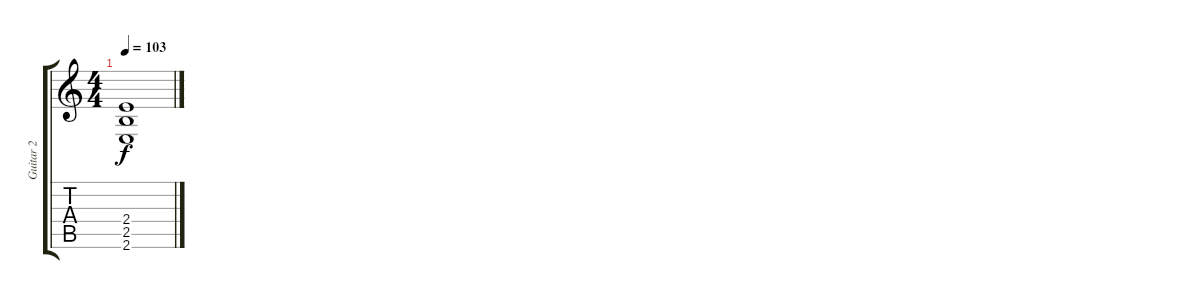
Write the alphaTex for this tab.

\track ("Guitar 2" "Guitar 2") {instrument distortionguitar}
\staff {score tabs}
\tuning (E4 B3 G3 D3 A2 D2) {hide}
\ts (4 4)
\tempo 103
\clef g2
\ks c
(2.4{t} 2.5{t} 2.6{t}).1{dy f}
